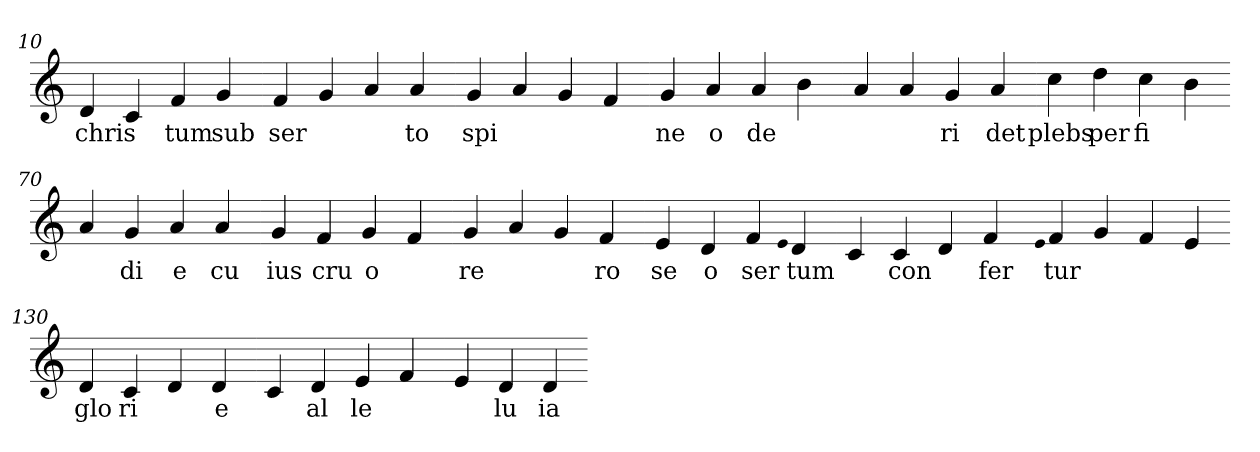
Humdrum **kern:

**kern	**text
*part1	*part1
*staff1	*staff1
*clefG2	*
=10.	=10.
4d	chris
4c	.
4f	tum
4g	sub
=20.-	=20.-
4f	ser
4g	.
4a	.
4a	to
=30.-	=30.-
4g	spi
4a	.
4g	.
4f	.
=40.-	=40.-
4g	ne
4a	o
4a	de
4b	.
=50.-	=50.-
4a	.
4a	.
4g	ri
4a	det
=60.-	=60.-
4cc	plebs
4dd	per
4cc	fi
4b	.
=70.-	=70.-
4a	.
4g	di
4a	e
4a	cu
=80.-	=80.-
4g	ius
4f	cru
4g	o
4f	.
=90.-	=90.-
4g	re
4a	.
4g	.
4f	ro
=100.-	=100.-
4e	se
4d	o
4f	ser
qqe	.
4d	tum
=110.-	=110.-
4c	.
4c	con
4d	.
4f	fer
=120.-	=120.-
qqe	.
4f	tur
4g	.
4f	.
4e	.
=130.-	=130.-
4d	glo
4c	ri
4d	.
4d	e
=140.-	=140.-
4c	.
4d	al
4e	le
4f	.
=150.-	=150.-
4e	.
4d	lu
4d	ia
=-	=-
*-	*-
